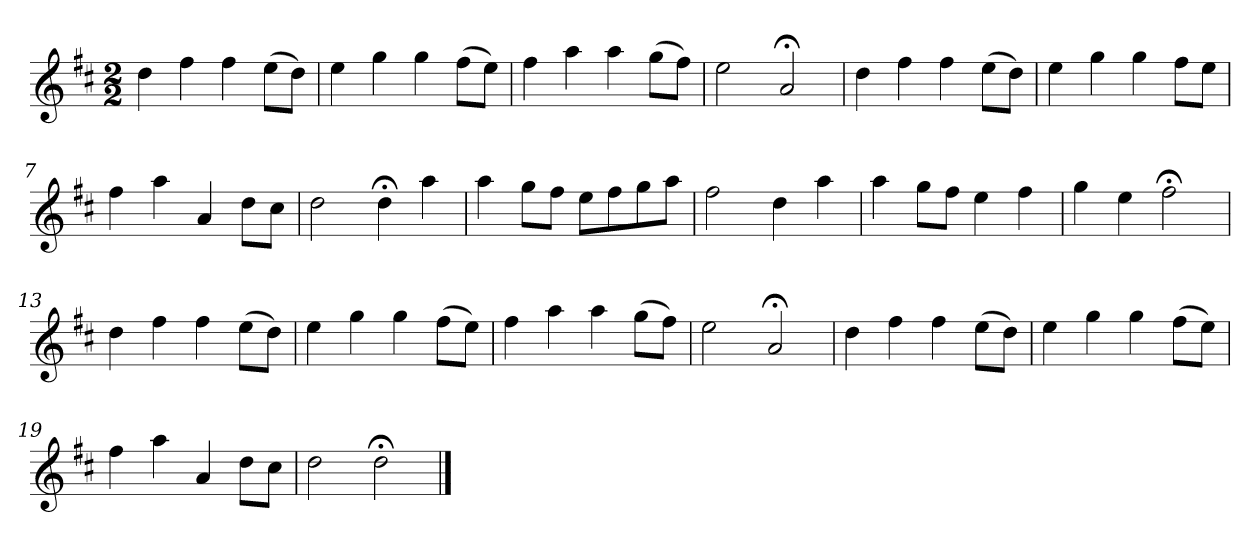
**kern
*part1
*staff1
*k[f#c#]
*D:
*M2/2
*MM120
=1
4dd
4ff#
4ff#
(8eeL
8ddJ)
=2
4ee
4gg
4gg
(8ff#L
8eeJ)
=3
4ff#
4aa
4aa
(8ggL
8ff#J)
=4
2ee
2a;<
=5
4dd
4ff#
4ff#
(8eeL
8ddJ)
=6
4ee
4gg
4gg
8ff#L
8eeJ
=7
4ff#
4aa
4a
8ddL
8cc#J
=8
2dd
4dd;<
4aa
=9
4aa
8ggL
8ff#J
8eeL
8ff#
8gg
8aaJ
=10
2ff#
4dd
4aa
=11
4aa
8ggL
8ff#J
4ee
4ff#
=12
4gg
4ee
2ff#;<
=13
4dd
4ff#
4ff#
(8eeL
8ddJ)
=14
4ee
4gg
4gg
(8ff#L
8eeJ)
=15
4ff#
4aa
4aa
(8ggL
8ff#J)
=16
2ee
2a;<
=17
4dd
4ff#
4ff#
(8eeL
8ddJ)
=18
4ee
4gg
4gg
(8ff#L
8eeJ)
=19
4ff#
4aa
4a
8ddL
8cc#J
=20
2dd
2dd;<
==
*-
